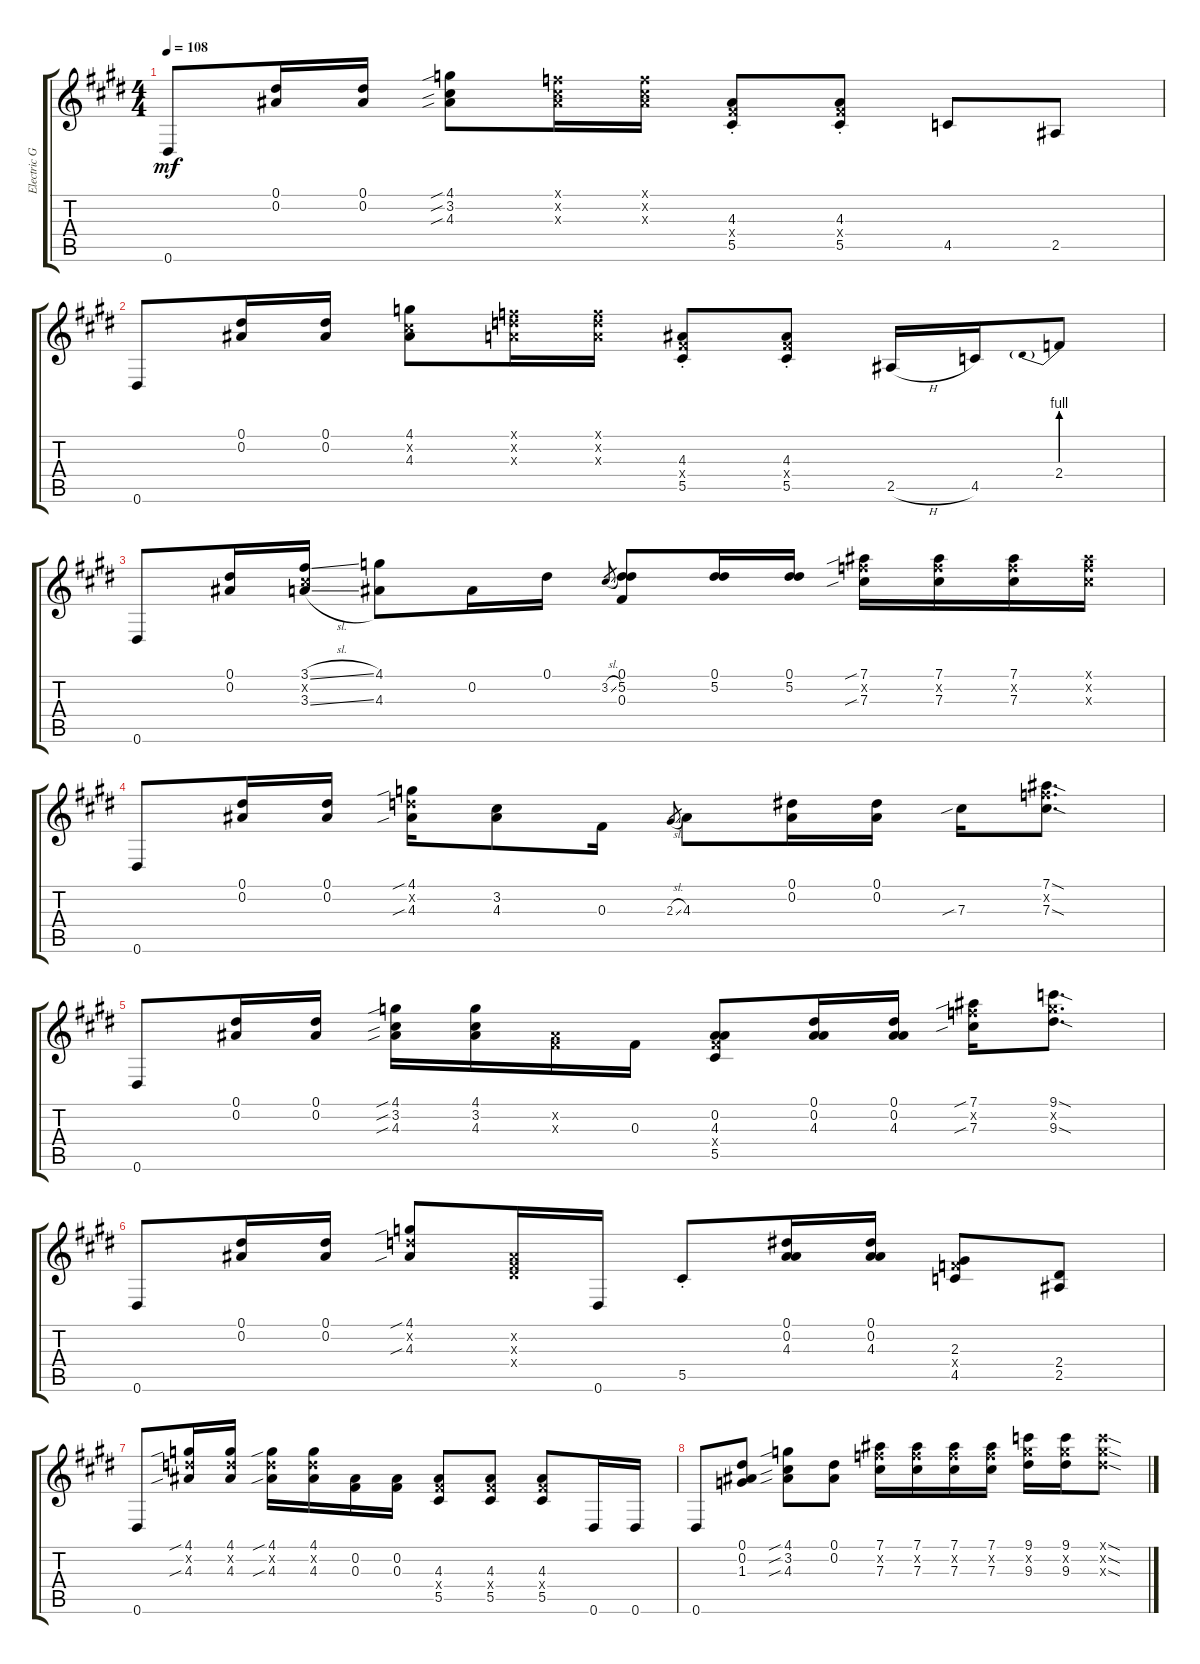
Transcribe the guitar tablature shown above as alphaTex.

\track ("Electric Guitar 1" "Electric G") {instrument electricguitarclean}
\staff {score tabs}
\tuning (Eb4 Bb3 Gb3 Db3 Ab2 Eb2) {hide}
\ts (4 4)
\tempo 108
\clef g2
\ks c#minor
0.6.8{dy mf} (0.1 0.2).16 (0.1 0.2).16 (4.1{sib} 3.2{sib} 4.3{sib}).8 (2.1{x} 3.2{x} 4.3{x}).16 (2.1{x} 3.2{x} 4.3{x}).16 (4.3{st} 5.4{st x} 5.5{st}).8 (4.3{st} 5.4{st x} 5.5{st}).8 4.5.8 2.5.8 |
\ks e
0.6.8 (0.1 0.2).16 (0.1 0.2).16 (4.1 3.2{x} 4.3).8 (2.1{x} 4.2{x} 3.3{x}).16 (2.1{x} 4.2{x} 3.3{x}).16 (4.3{st} 5.4{st x} 5.5{st}).8 (4.3{st} 5.4{st x} 5.5{st}).8 2.5{h}.16 4.5.16 2.4{be (prebend 0 4 60 4)}.8 |
\ks c#minor
0.6.8 (0.1 0.2).16 (3.1{sl} 3.2{x} 3.3{sl}).16 (4.1 4.3).8 0.2.16 0.1.16 3.2{sl}.8{gr} (0.1 5.2 0.3).8 (0.1 5.2).16 (0.1 5.2).16 (7.1{sib} 7.2{x} 7.3{sib}).16 (7.1 7.2{x} 7.3).16 (7.1 7.2{x} 7.3).16 (7.1{x} 7.2{x} 7.3{x}).16 |
\ks e
0.6.8 (0.1 0.2).16 (0.1 0.2).16 (4.1{sib} 4.2{x} 4.3{sib}).16 (3.2 4.3).8 0.3.16 2.3{sl}.8{gr} 4.3.8 (0.1 0.2).16 (0.1 0.2).16 7.3{sib}.16 (7.1{sod} 7.2{x} 7.3{sod}).8{d} |
\ks c#minor
0.6.8 (0.1 0.2).16 (0.1 0.2).16 (4.1{sib} 3.2{sib} 4.3{sib}).16 (4.1 3.2 4.3).16 (0.2{x} 0.3{x}).16 0.3.16 (0.2 4.3 5.4{x} 5.5).8 (0.1 0.2 4.3).16 (0.1 0.2 4.3).16 (7.1{sib} 7.2{x} 7.3{sib}).16 (9.1{sod} 9.2{x} 9.3{sod}).8{d} |
\ks e
0.6.8 (0.1 0.2).16 (0.1 0.2).16 (4.1{sib} 4.2{x} 4.3{sib}).8 (0.2{x} 0.3{x} 2.4{x}).16 0.6.16 5.5{st}.8 (0.1 0.2 4.3).16 (0.1 0.2 4.3).16 (2.3 4.4{x} 4.5).8 (2.4 2.5).8 |
\ks c#minor
0.6.8 (4.1{sib} 4.2{x} 4.3{sib}).16 (4.1 4.2{x} 4.3).16 (4.1{sib} 4.2{x} 4.3{sib}).16 (4.1 4.2{x} 4.3).16 (0.2 0.3).16 (0.2 0.3).16 (4.3 5.4{x} 5.5).8 (4.3 5.4{x} 5.5).8 (4.3 5.4{x} 5.5).8 0.6.16 0.6.16 |
\ks e
0.6.8 (0.1 0.2 1.3).8 (4.1{sib} 3.2{sib} 4.3{sib}).8 (0.1 0.2).8 (7.1 7.2{x} 7.3).16 (7.1 7.2{x} 7.3).16 (7.1 7.2{x} 7.3).16 (7.1 7.2{x} 7.3).16 (9.1 9.2{x} 9.3).16 (9.1 9.2{x} 9.3).16 (9.1{sod x} 9.2{sod x} 9.3{sod x}).8
